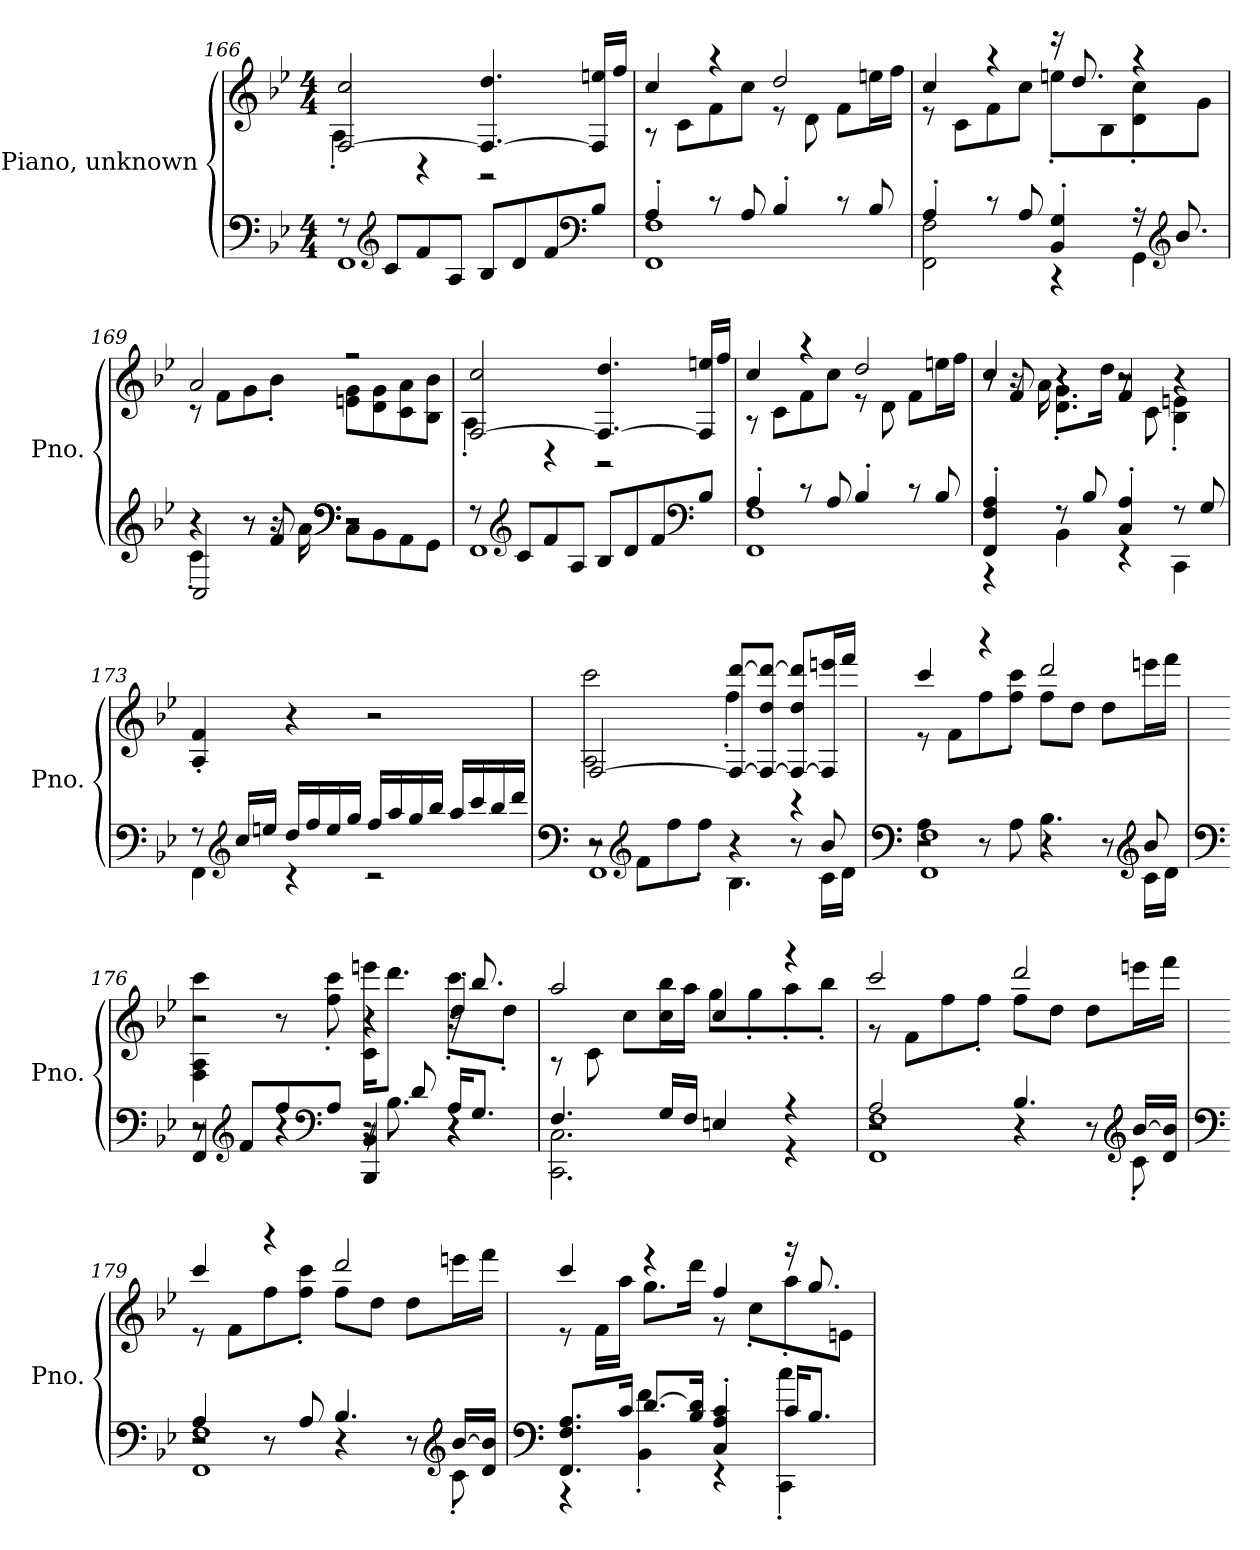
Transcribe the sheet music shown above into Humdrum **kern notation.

**kern	**kern
*part1	*part1
*staff2	*staff1
*I"Piano, unknown	*
*I'Pno.	*
!!LO:LB:g=z
*clefF4	*clefG2
*k[b-e-]	*k[b-e-]
*M4/4	*M4/4
=166	=166
*^	*^
8r	1FF	[2F/ 2cc/	4A'\
*clefG2	*	*	*
8c/L	.	.	.
8f/	.	.	4r
8A/J	.	.	.
8B-/L	.	4.F/_ 4.dd/	2r
8d/	.	.	.
8f/	.	.	.
*clefF4	*	*	*
8B-/J	.	16F/] 16een/LL	.
.	.	16ff/JJ	.
=167	=167	=167	=167
4A'/	1FF 1F	4cc/	8r
.	.	.	8c\L
8r	.	4r	8f\
8A/	.	.	8cc\J
4B-'/	.	2dd/	8r
.	.	.	8d\
8r	.	.	8f\L
8B-/	.	.	16een\L
.	.	.	16ff\JJ
=168	=168	=168	=168
4A'/	2FF\ 2F\	4cc/	8r
.	.	.	8c\L
8r	.	4r	8f\
8A/	.	.	8cc\J
4BB-/' 4G/'	4r	16r	8een'\L
.	.	8.dd/	.
.	.	.	8B-\
16r	4GG\	4r	8d\' 8cc\'
*clefG2	*	*	*
8.b-/	.	.	.
.	.	.	8g\J
!!LO:LB:g=z	!!
=169	=169	=169	=169
*	*^	*	*
4r	4c'\	2C/	2a/	8r
.	.	.	.	8f\L
8r	8r	.	.	8g\
8f/	16r	.	.	8b-'\J
.	16a\	.	.	.
*clefF4	*	*	*	*
2r	8C\L	2r	2r	8en\ 8g\L
.	8BB-\	.	.	8d\ 8g\
.	8AA\	.	.	8c\ 8a\
.	8GG\J	.	.	8B-\ 8b-\J
*	*v	*v	*	*
=170	=170	=170	=170
8r	1FF	[2F/ 2cc/	4A'\
*clefG2	*	*	*
8c/L	.	.	.
8f/	.	.	4r
8A/J	.	.	.
8B-/L	.	4.F/_ 4.dd/	2r
8d/	.	.	.
8f/	.	.	.
*clefF4	*	*	*
8B-/J	.	16F/] 16een/LL	.
.	.	16ff/JJ	.
=171	=171	=171	=171
4A'/	1FF 1F	4cc/	8r
.	.	.	8c\L
8r	.	4r	8f\
8A/	.	.	8cc\J
4B-'/	.	2dd/	8r
.	.	.	8d\
8r	.	.	8f\L
8B-/	.	.	16een\L
.	.	.	16ff\JJ
!!LO:LB:g=z
=172	=172	=172	=172
*	*	*	*^
4FF/' 4F/' 4A/'	4r	4cc/	8r	8r
.	.	.	16r	8f/
.	.	.	16a\	.
8r	4BB-\	4r	8.d\' 8.g\'L	4r
8B-/	.	.	.	.
.	.	.	16dd\Jk	.
4C/' 4A/'	4r	2r	8r	4f/
.	.	.	8c\	.
8r	4CC\	.	4B-\' 4en\'	4r
8G/	.	.	.	.
*	*	*v	*v	*v
=173	=173	=173
8r	4FF\	4A/' 4f/'
*clefG2	*	*
16cc/LL	.	.
16een/JJ	.	.
16dd/LL	4r	4r
16ff/	.	.
16ee/	.	.
16gg/JJ	.	.
16ff/LL	2r	2r
16aa/	.	.
16gg/	.	.
16bb-/JJ	.	.
16aa/LL	.	.
16ccc/	.	.
16bb-/	.	.
16ddd/JJ	.	.
*v	*v	*
!!LO:LB:g=z
=174	=174
*clefF4	*
*^	*^
*	*^	*	*
2r	8r	1FF	[2F/	2A\ 2ccc\
*clefG2	*	*	*	*
.	8f\L	.	.	.
.	8ff\	.	.	.
.	8ff'\J	.	.	.
4r	4.B-\	.	8F/_ [8ddd/L	4ff'\
.	.	.	8F/_ 8dd/ 8ddd/_J	.
8r	.	.	8F/_ 8dd/ 8ddd/]L	4r
8b-/	16c\LL	.	16F/] 16eeen/L	.
.	16d\JJ	.	16fff/JJ	.
=175	=175	=175	=175	=175
*clefF4	*	*	*	*
2r	4A\	1FF 1F	4ccc/	8r
.	.	.	.	8f\L
.	8r	.	4r	8ff\
.	8A\	.	.	8ff\' 8ccc\'J
4r	4.B-\	.	2ddd/	8ff\L
.	.	.	.	8dd\J
8r	.	.	.	8dd\L
*clefG2	*	*	*	*
8b-/	16c\LL	.	.	16eeen\L
.	16d\JJ	.	.	16fff\JJ
*	*	*	*v	*v
!!LO:PB:g=z
=176	=176	=176	=176
*clefF4	*	*	*
*	*	*	*^
*	*	*	*	*^
8r	2r	4FF/	2r	4F\ 4A\ 4ccc\	2r
*clefG2	*	*	*	*	*
8f/L	.	.	.	.	.
8ff/	.	4r	.	8r	.
*clefF4	*	*	*	*	*
8A/J	.	.	.	8ff\' 8ccc\'	.
8r	16r	4BBB-/ 4BB-/	4r	16c\ 16eeen\KL	4r
.	8.B-\	.	.	8.ddd\J	.
8d/	.	.	.	.	.
16A/KL	4r	4r	16r	8ccc'\L	4dd'/
8.G/J	.	.	8.bb-/	.	.
.	.	.	.	8dd'\J	.
*	*v	*v	*	*	*
*	*	*	*v	*v
=177	=177	=177	=177
4.F/	2.CC\ 2.C\	2aa/	8r
.	.	.	8c\
.	.	.	8cc\L
16G/LL	.	.	16cc\ 16bb-\L
16F/JJ	.	.	16aa\JJ
4En/	.	4cc/	8gg\L
.	.	.	8gg'\
4r	4r	4r	8aa'\
.	.	.	8bb-'\J
=178	=178	=178	=178
*	*^	*	*
2A/	2r	1FF 1F	2ccc/	8r
.	.	.	.	8f\L
.	.	.	.	8ff\
.	.	.	.	8ff'\J
4.B-/	4r	.	2ddd/	8ff\L
.	.	.	.	8dd\J
.	8r	.	.	8dd\L
*clefG2	*	*	*	*
[16b-/LL	8c'\	.	.	16eeen\L
16d/ 16b-/]JJ	.	.	.	16fff\JJ
!!LO:LB:g=z	!!
=179	=179	=179	=179	=179
*clefF4	*	*	*	*
4A/	2r	1FF 1F	4ccc/	8r
.	.	.	.	8f\L
8r	.	.	4r	8ff\
8A/	.	.	.	8ff\' 8ccc\'J
4.B-/	4r	.	2ddd/	8ff\L
.	.	.	.	8dd\J
.	8r	.	.	8dd\L
*clefG2	*	*	*	*
[16b-/LL	8c'\	.	.	16eeen\L
16d/ 16b-/]JJ	.	.	.	16fff\JJ
*v	*v	*v	*	*
=180	=180	=180
*clefF4	*	*
*^	*	*
8.FF/ 8.F/ 8.A/L	4r	4ccc/	8r
.	.	.	16f\LL
16c/Jk	.	.	16aa\JJ
[8.d/L	4BB-\' 4f\'	4r	8.gg\L
16B-/ 16d/]Jk	.	.	16ddd\Jk
4C/' 4A/' 4c/'	4r	4ff/	8r
.	.	.	8cc'\L
16c/KL	4CC\' 4cc\'	16r	8aa'\
8.B-/J	.	8.gg/	.
.	.	.	8en\J
*v	*v	*	*
*	*v	*v
=	=
*-	*-
